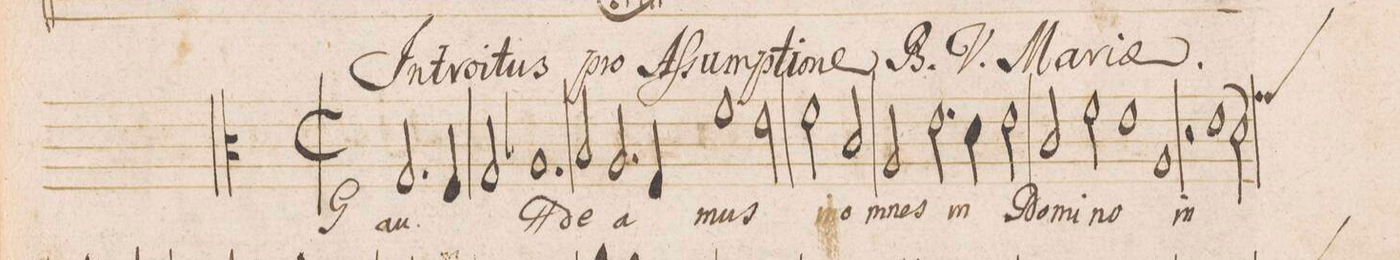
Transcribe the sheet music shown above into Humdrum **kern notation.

**kern	**text	**text
*I"ALTUS	*	*
*clefC3	*	*
*k[]	*	*
*met(C|)	*	*
*M2/1	*	*
2.G/	Gau-	.
4F/	.	.
2G/	.	.
1.A/	.	.
=2-	=2-	=2-
2B-X/	-de-	.
2.A/	-a-	.
=3-	=3-	=3-
4F/	.	.
1f	-mus	.
*2\right	*	*
2e\	.	.
=4-	=4-	=4-
*2\left	*	*
2f\	[[m]]	.
2c/	o-	.
2A/	-mnes	.
2.e\	in	.
=5-	=5-	=5-
4d\	.	.
2e\	Do-	.
2c/	-mi-	.
2f\	-no	.
=6-	=6-	=6-
1e	.	.
1A	.	.
=7-	=7-	=7-
2r	.	.
(1e	in	.
*custos:g	*	*
2d\)	.	.
=8-	=8-	=8-
*-	*-	*-
